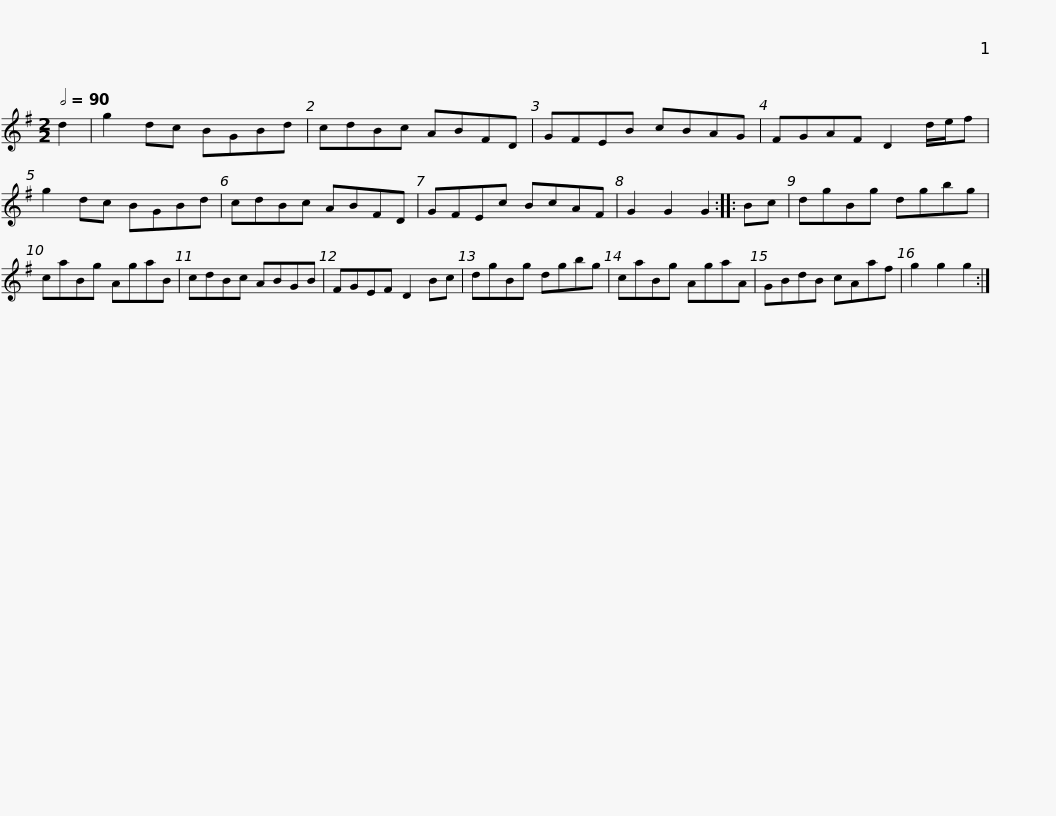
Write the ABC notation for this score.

X:1
L:1/8
Q:1/2=90
M:2/2
I:linebreak $
K:G
V:1 treble
V:1
 d2 | g2 dc BGBd | cdBc ABFD | GFEB cBAG | FGAF D2 d/e/f |$ %5
 g2 dc BGBd | cdBc ABFD | GFEc BcAF | G2 G2 G2 ::$ Bc | %10
 dgBg dgbg | caBg AgaB | cdBc ABGB | FGEF D2 Bc |$ dgBg dgbg | %15
 caBg AgaA | GBdB cAaf | g2 g2 g2 :| %18
